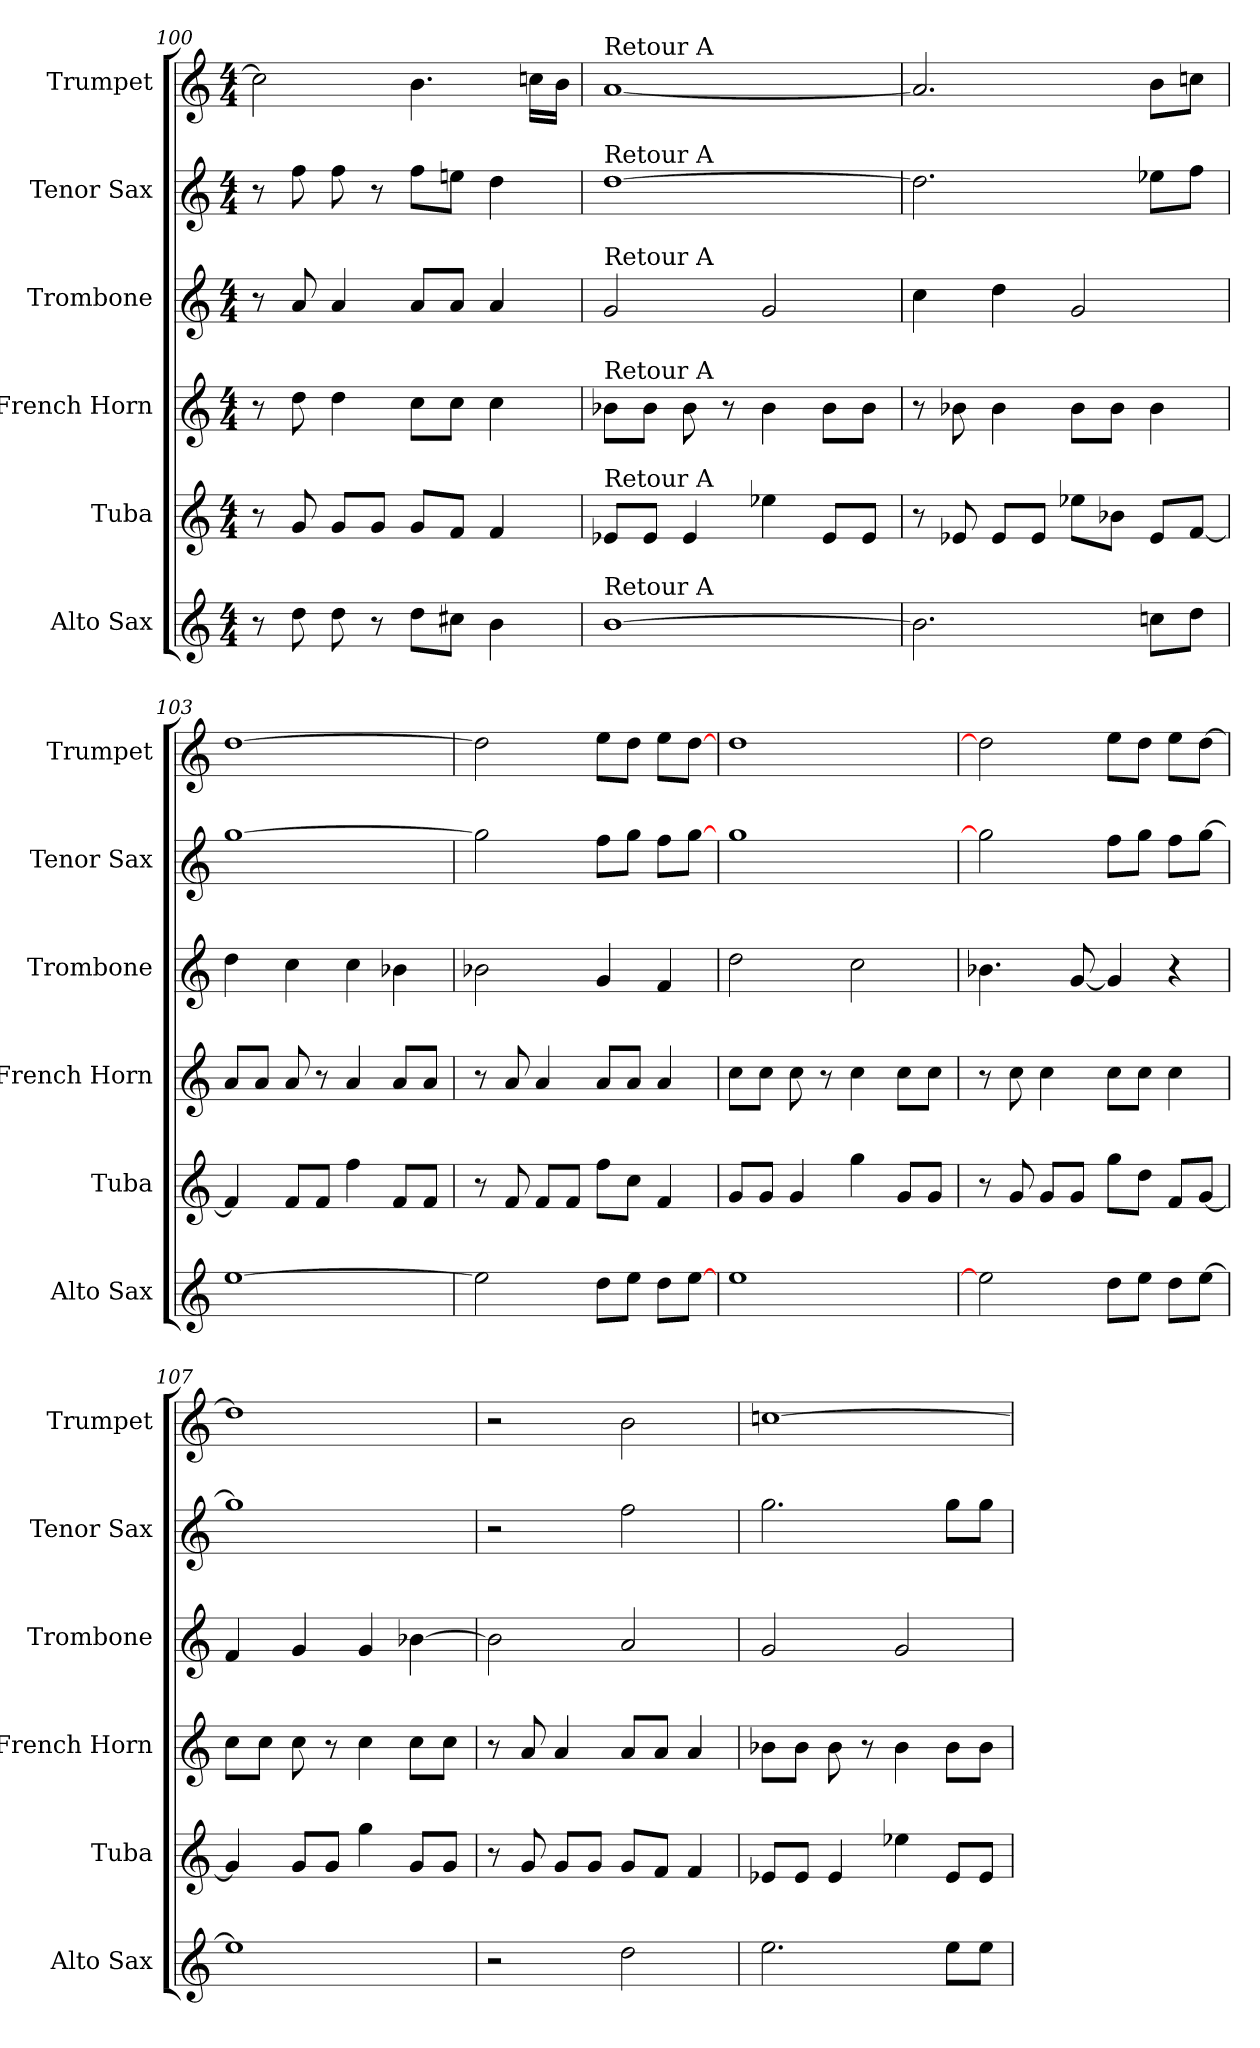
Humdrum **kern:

**kern	**kern	**kern	**kern	**kern	**kern
*part6	*part5	*part4	*part3	*part2	*part1
*staff6	*staff5	*staff4	*staff3	*staff2	*staff1
*I"Alto Sax	*I"Tuba	*I"French Horn	*I"Trombone	*I"Tenor Sax	*I"Trumpet
*I'Alto Sax	*I'Tuba	*I'French Horn	*I'Trombone	*I'Tenor Sax	*I'Trumpet
*clefG2	*clefG2	*clefG2	*clefG2	*clefG2	*clefG2
*ITrd5c9	*ITrd15c26	*ITrd8c14	*ITrd8c14	*ITrd8c14	*ITrd1c2
*M4/4	*M4/4	*M4/4	*M4/4	*M4/4	*M4/4
=100	=100	=100	=100	=100	=100
8r	8r	8r	8r	8r	2b-]
8f	8GG	8d	8A	8f	.
8f	8GGL	4d	4A	8f	.
8r	8GGJ	.	.	8r	.
8fL	8GGL	8cL	8AL	8fL	4.a
8enJ	8FFJ	8cJ	8AJ	8enJ	.
4d	4FF	4c	4A	4d	.
.	.	.	.	.	16b-LL
.	.	.	.	.	16aJJ
=101	=101	=101	=101	=101	=101
!	!	!	!	!	!LO:TX:a:t=Retour A
!	!	!	!	!LO:TX:a:t=Retour A	!
!	!	!	!LO:TX:a:t=Retour A	!	!
!	!	!LO:TX:a:t=Retour A	!	!	!
!	!LO:TX:a:t=Retour A	!	!	!	!
!LO:TX:a:t=Retour A	!	!	!	!	!
[1d	8EE-L	8B-L	2G	[1d	[1g
.	8EE-J	8B-J	.	.	.
.	4EE-	8B-	.	.	.
.	.	8r	.	.	.
.	4E-	4B-	2G	.	.
.	8EE-L	8B-L	.	.	.
.	8EE-J	8B-J	.	.	.
=102	=102	=102	=102	=102	=102
2.d]	8r	8r	4c	2.d]	2.g]
.	8EE-	8B-	.	.	.
.	8EE-L	4B-	4d	.	.
.	8EE-J	.	.	.	.
.	8E-L	8B-L	2G	.	.
.	8BB-J	8B-J	.	.	.
8e-L	8EE-L	4B-	.	8e-L	8aL
8fJ	[8FFJ	.	.	8fJ	8b-J
=103	=103	=103	=103	=103	=103
[1g	4FF]	8AL	4d	[1g	[1cc
.	.	8AJ	.	.	.
.	8FFL	8A	4c	.	.
.	8FFJ	8r	.	.	.
.	4F	4A	4c	.	.
.	8FFL	8AL	4B-	.	.
.	8FFJ	8AJ	.	.	.
=104	=104	=104	=104	=104	=104
2g]	8r	8r	2B-	2g]	2cc]
.	8FF	8A	.	.	.
.	8FFL	4A	.	.	.
.	8FFJ	.	.	.	.
8fL	8FL	8AL	4G	8fL	8ddL
8gJ	8CJ	8AJ	.	8gJ	8ccJ
8fL	4FF	4A	4F	8fL	8ddL
[8gJ	.	.	.	[8gJ	[8ccJ
=105	=105	=105	=105	=105	=105
1g	8GGL	8cL	2d	1g	1cc
.	8GGJ	8cJ	.	.	.
.	4GG	8c	.	.	.
.	.	8r	.	.	.
.	4G	4c	2c	.	.
.	8GGL	8cL	.	.	.
.	8GGJ	8cJ	.	.	.
=106	=106	=106	=106	=106	=106
2g]	8r	8r	4.B-	2g]	2cc]
.	8GG	8c	.	.	.
.	8GGL	4c	.	.	.
.	8GGJ	.	[8G	.	.
8fL	8GL	8cL	4G]	8fL	8ddL
8gJ	8DJ	8cJ	.	8gJ	8ccJ
8fL	8FFL	4c	4r	8fL	8ddL
[8gJ	[8GGJ	.	.	[8gJ	[8ccJ
=107	=107	=107	=107	=107	=107
1g]	4GG]	8cL	4F	1g]	1cc]
.	.	8cJ	.	.	.
.	8GGL	8c	4G	.	.
.	8GGJ	8r	.	.	.
.	4G	4c	4G	.	.
.	8GGL	8cL	[4B-	.	.
.	8GGJ	8cJ	.	.	.
=108	=108	=108	=108	=108	=108
2r	8r	8r	2B-]	2r	2r
.	8GG	8A	.	.	.
.	8GGL	4A	.	.	.
.	8GGJ	.	.	.	.
2f	8GGL	8AL	2A	2f	2a
.	8FFJ	8AJ	.	.	.
.	4FF	4A	.	.	.
=109	=109	=109	=109	=109	=109
2.g	8EE-L	8B-L	2G	2.g	[1b-
.	8EE-J	8B-J	.	.	.
.	4EE-	8B-	.	.	.
.	.	8r	.	.	.
.	4E-	4B-	2G	.	.
8gL	8EE-L	8B-L	.	8gL	.
8gJ	8EE-J	8B-J	.	8gJ	.
=	=	=	=	=	=
*-	*-	*-	*-	*-	*-
